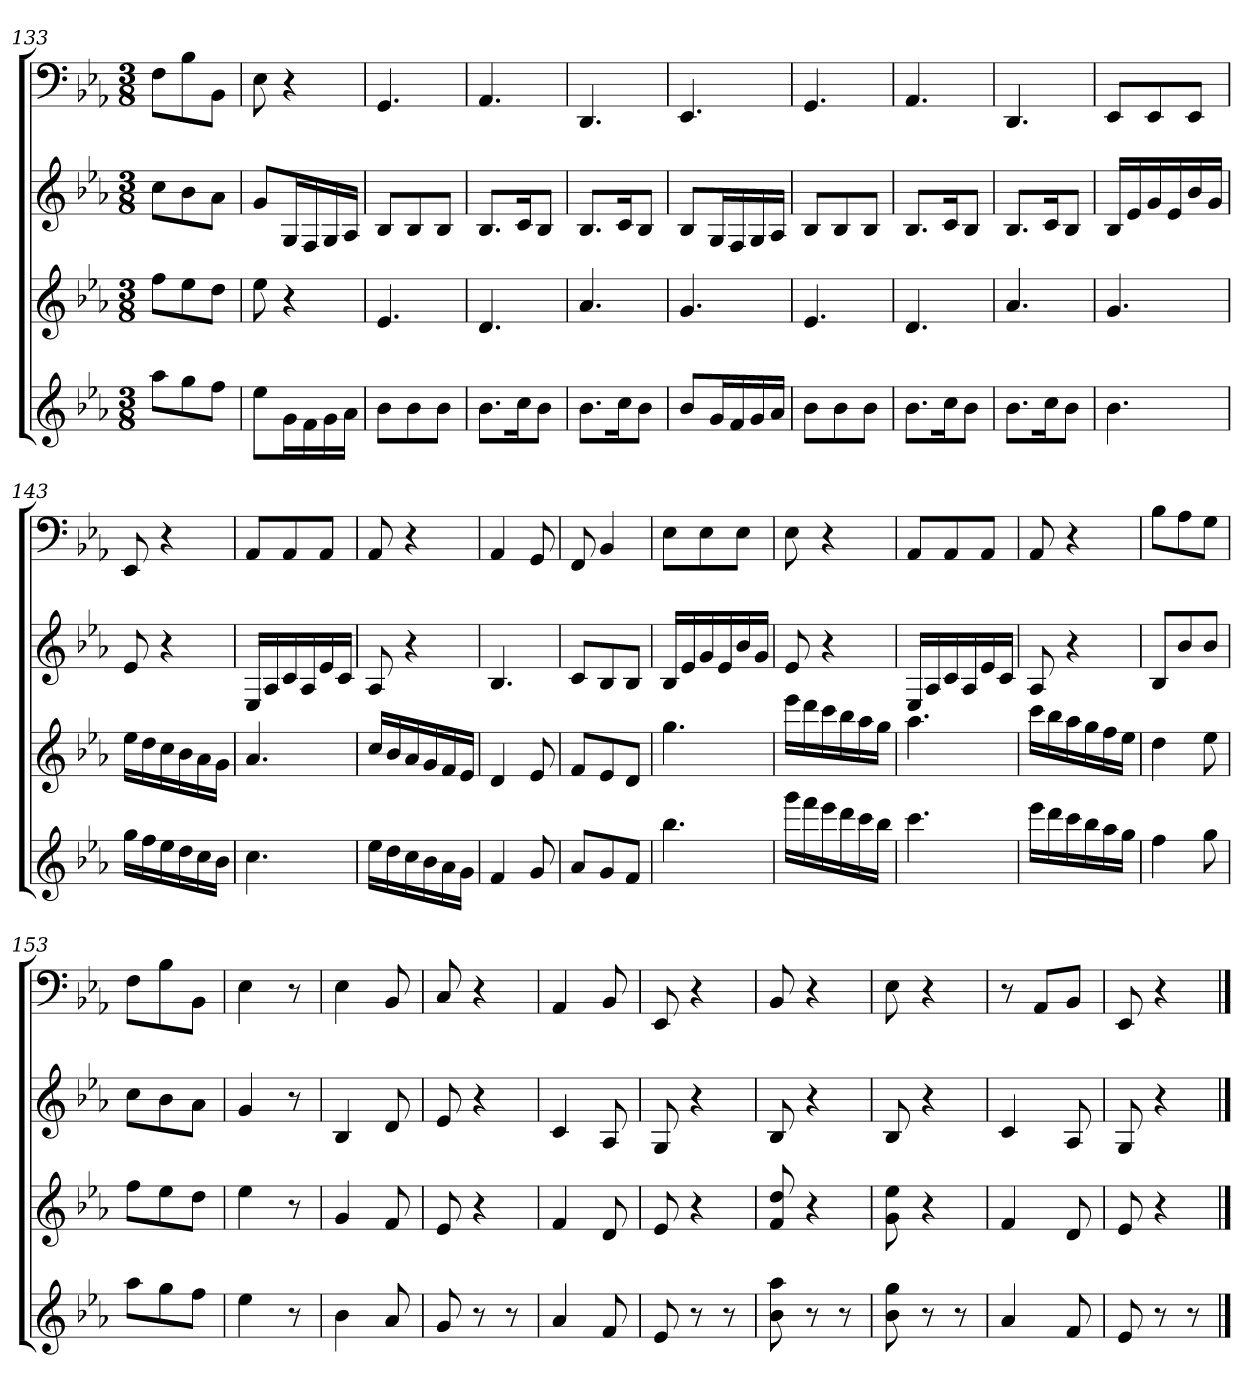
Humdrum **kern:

**kern	**kern	**kern	**kern
*part4	*part3	*part2	*part1
*staff4	*staff3	*staff2	*staff1
*k[b-e-a-]	*k[b-e-a-]	*k[b-e-a-]	*k[b-e-a-]
*E-:	*E-:	*E-:	*E-:
*M3/8	*M3/8	*M3/8	*M3/8
=133	=133	=133	=133
8aa-L	8ffL	8ccL	8FL
8gg	8ee-	8b-	8B-
8ffJ	8ddJ	8a-J	8BB-J
=134	=134	=134	=134
8ee-L	8ee-	8gL	8E-
16gL	4r	16GL	4r
16f	.	16F	.
16g	.	16G	.
16a-JJ	.	16A-JJ	.
=135	=135	=135	=135
8b-L	4.e-	8B-L	4.GG
8b-	.	8B-	.
8b-J	.	8B-J	.
=136	=136	=136	=136
8.b-L	4.d	8.B-L	4.AA-
16ccK	.	16cK	.
8b-J	.	8B-J	.
=137	=137	=137	=137
8.b-L	4.a-	8.B-L	4.DD
16ccK	.	16cK	.
8b-J	.	8B-J	.
=138	=138	=138	=138
8b-L	4.g	8B-L	4.EE-
16gL	.	16GL	.
16f	.	16F	.
16g	.	16G	.
16a-JJ	.	16A-JJ	.
=139	=139	=139	=139
8b-L	4.e-	8B-L	4.GG
8b-	.	8B-	.
8b-J	.	8B-J	.
=140	=140	=140	=140
8.b-L	4.d	8.B-L	4.AA-
16ccK	.	16cK	.
8b-J	.	8B-J	.
=141	=141	=141	=141
8.b-L	4.a-	8.B-L	4.DD
16ccK	.	16cK	.
8b-J	.	8B-J	.
=142	=142	=142	=142
4.b-	4.g	16B-LL	8EE-L
.	.	16e-	.
.	.	16g	8EE-
.	.	16e-	.
.	.	16b-	8EE-J
.	.	16gJJ	.
=143	=143	=143	=143
16ggLL	16ee-LL	8e-	8EE-
16ff	16dd	.	.
16ee-	16cc	4r	4r
16dd	16b-	.	.
16cc	16a-	.	.
16b-JJ	16gJJ	.	.
=144	=144	=144	=144
4.cc	4.a-	16E-LL	8AA-L
.	.	16A-	.
.	.	16c	8AA-
.	.	16A-	.
.	.	16e-	8AA-J
.	.	16cJJ	.
=145	=145	=145	=145
16ee-LL	16ccLL	8A-	8AA-
16dd	16b-	.	.
16cc	16a-	4r	4r
16b-	16g	.	.
16a-	16f	.	.
16gJJ	16e-JJ	.	.
=146	=146	=146	=146
4f	4d	4.B-	4AA-
8g	8e-	.	8GG
=147	=147	=147	=147
8a-L	8fL	8cL	8FF
8g	8e-	8B-	4BB-
8fJ	8dJ	8B-J	.
=148	=148	=148	=148
4.bb-	4.gg	16B-LL	8E-L
.	.	16e-	.
.	.	16g	8E-
.	.	16e-	.
.	.	16b-	8E-J
.	.	16gJJ	.
=149	=149	=149	=149
16gggLL	16eee-LL	8e-	8E-
16fff	16ddd	.	.
16eee-	16ccc	4r	4r
16ddd	16bb-	.	.
16ccc	16aa-	.	.
16bb-JJ	16ggJJ	.	.
=150	=150	=150	=150
4.ccc	4.aa-	16E-LL	8AA-L
.	.	16A-	.
.	.	16c	8AA-
.	.	16A-	.
.	.	16e-	8AA-J
.	.	16cJJ	.
=151	=151	=151	=151
16eee-LL	16cccLL	8A-	8AA-
16ddd	16bb-	.	.
16ccc	16aa-	4r	4r
16bb-	16gg	.	.
16aa-	16ff	.	.
16ggJJ	16ee-JJ	.	.
=152	=152	=152	=152
4ff	4dd	8B-L	8B-L
.	.	8b-	8A-
8gg	8ee-	8b-J	8GJ
=153	=153	=153	=153
8aa-L	8ffL	8ccL	8FL
8gg	8ee-	8b-	8B-
8ffJ	8ddJ	8a-J	8BB-J
=154	=154	=154	=154
4ee-	4ee-	4g	4E-
8r	8r	8r	8r
=155	=155	=155	=155
4b-	4g	4B-	4E-
8a-	8f	8d	8BB-
=156	=156	=156	=156
8g	8e-	8e-	8C
8r	4r	4r	4r
8r	.	.	.
=157	=157	=157	=157
4a-	4f	4c	4AA-
8f	8d	8A-	8BB-
=158	=158	=158	=158
8e-	8e-	8G	8EE-
8r	4r	4r	4r
8r	.	.	.
=159	=159	=159	=159
8b- 8aa-	8f 8dd	8B-	8BB-
8r	4r	4r	4r
8r	.	.	.
=160	=160	=160	=160
8b- 8gg	8g 8ee-	8B-	8E-
8r	4r	4r	4r
8r	.	.	.
=161	=161	=161	=161
4a-	4f	4c	8r
.	.	.	8AA-L
8f	8d	8A-	8BB-J
=162	=162	=162	=162
8e-	8e-	8G	8EE-
8r	4r	4r	4r
8r	.	.	.
==	==	==	==
*-	*-	*-	*-
